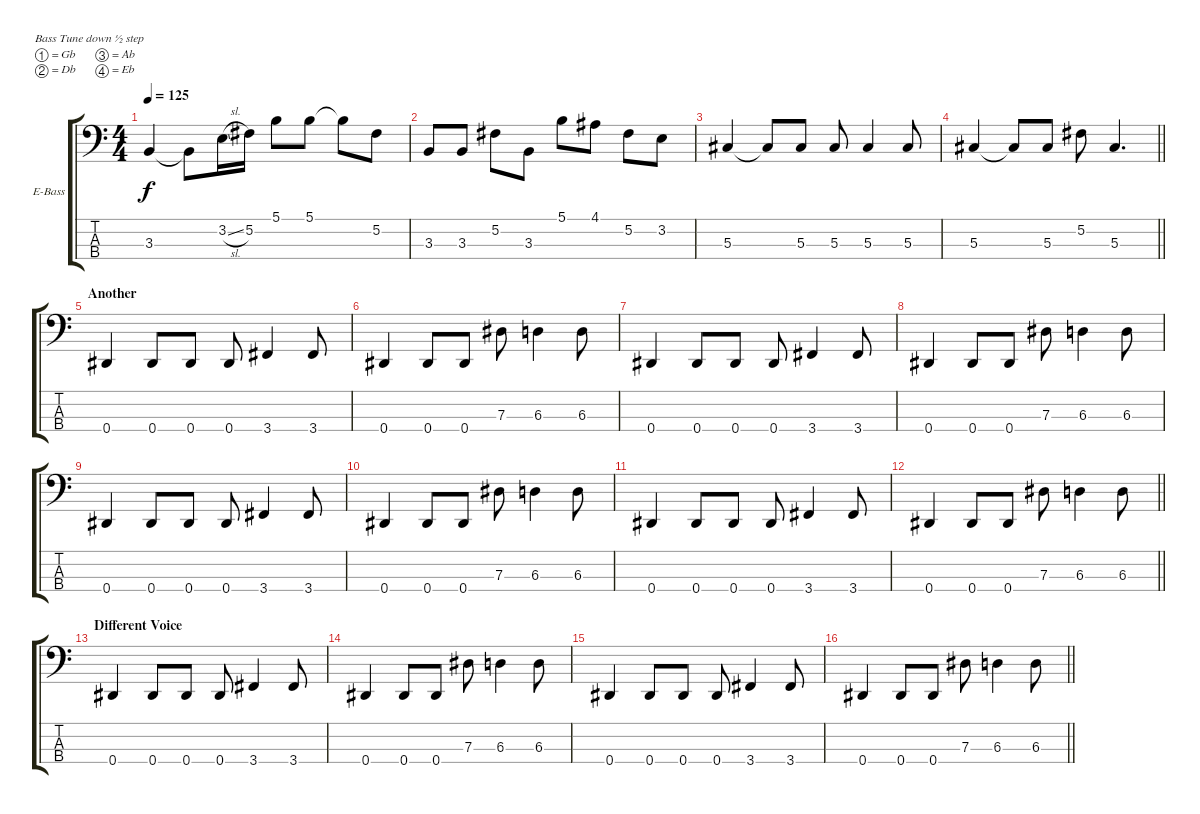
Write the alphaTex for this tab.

\bracketExtendMode groupsimilarinstruments
\firstSystemTrackNameOrientation horizontal
\otherSystemsTrackNameOrientation horizontal
\track ("Geezer" "E-Bass") {instrument electricbassfinger}
\staff {score tabs}
\tuning (Gb2 Db2 Ab1 Eb1)
\ts (4 4)
\tempo 125
\clef f4
\ks c
3.3.4{dy f} 3.3{t}.8 3.2{sl}.16 5.2.16 5.1.8 5.1.8 5.1{t}.8 5.2.8 |
3.3.8 3.3.8 5.2.8 3.3.8 5.1.8 4.1.8 5.2.8 3.2.8 |
5.3.4 5.3{t}.8 5.3.8 5.3.8 5.3.4 5.3.8 |
\barLineRight lightlight
5.3.4 5.3{t}.8 5.3.8 5.2.8 5.3.4{d} |
\section ("" "Another")
0.4.4 0.4.8 0.4.8 0.4.8 3.4.4 3.4.8 |
0.4.4 0.4.8 0.4.8 7.3.8 6.3.4 6.3.8 |
0.4.4 0.4.8 0.4.8 0.4.8 3.4.4 3.4.8 |
0.4.4 0.4.8 0.4.8 7.3.8 6.3.4 6.3.8 |
0.4.4 0.4.8 0.4.8 0.4.8 3.4.4 3.4.8 |
0.4.4 0.4.8 0.4.8 7.3.8 6.3.4 6.3.8 |
0.4.4 0.4.8 0.4.8 0.4.8 3.4.4 3.4.8 |
\barLineRight lightlight
0.4.4 0.4.8 0.4.8 7.3.8 6.3.4 6.3.8 |
\section ("" "Different Voice")
0.4.4 0.4.8 0.4.8 0.4.8 3.4.4 3.4.8 |
0.4.4 0.4.8 0.4.8 7.3.8 6.3.4 6.3.8 |
0.4.4 0.4.8 0.4.8 0.4.8 3.4.4 3.4.8 |
\barLineRight lightlight
0.4.4 0.4.8 0.4.8 7.3.8 6.3.4 6.3.8
